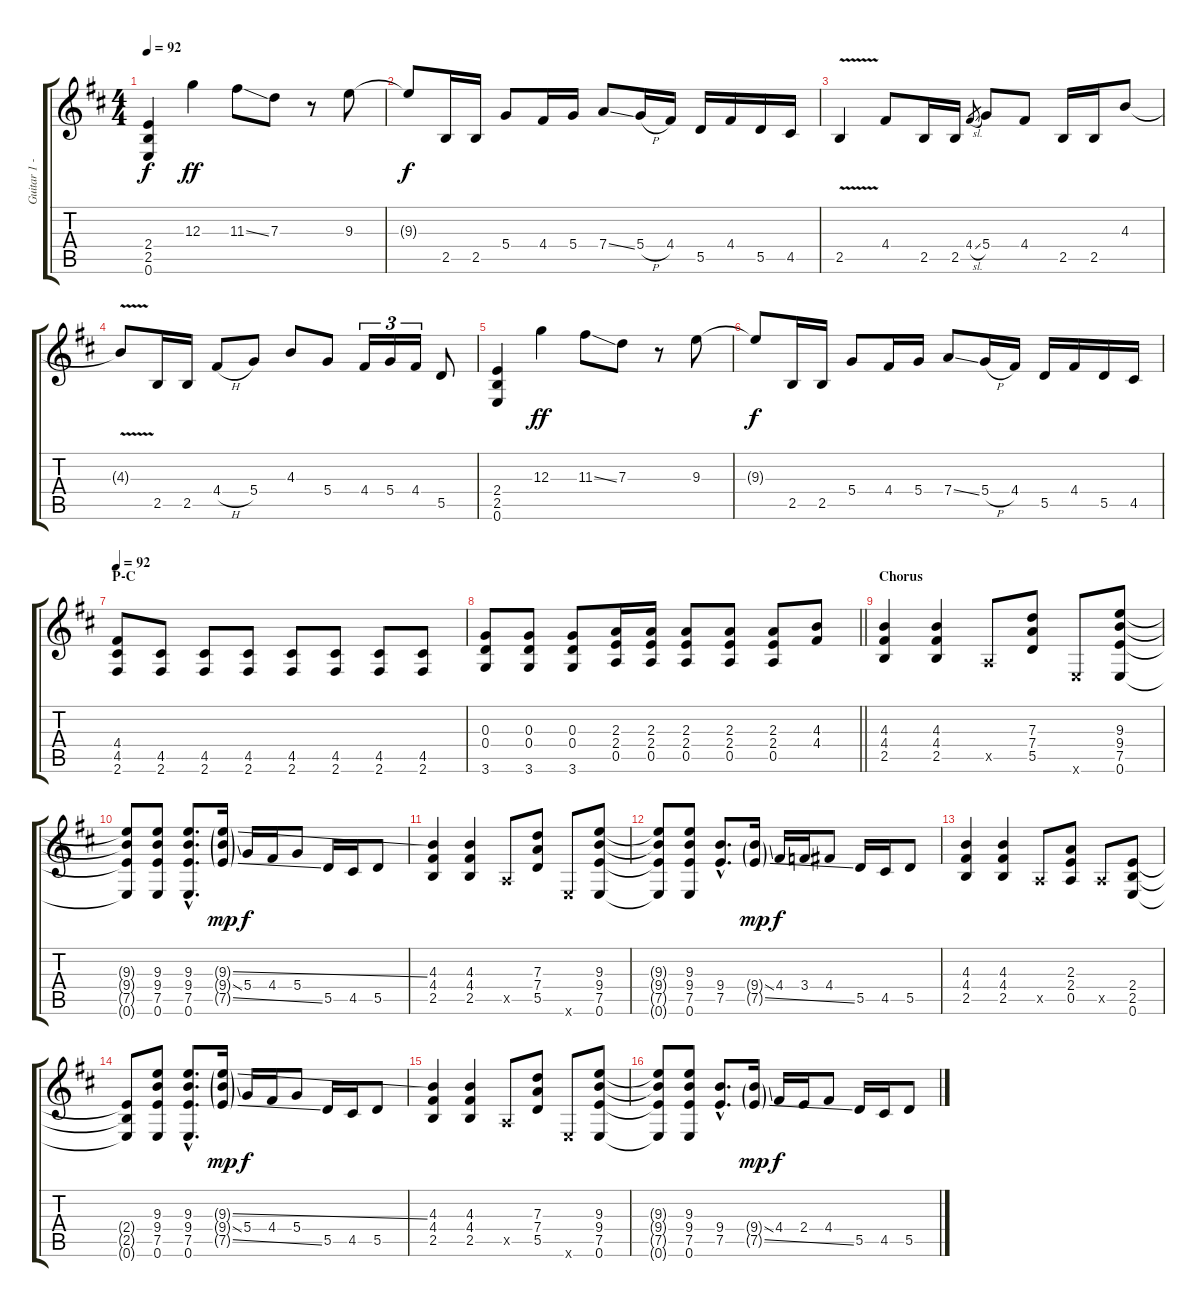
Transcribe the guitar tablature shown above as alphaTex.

\track ("Guitar 1 - Criss Oliva" "Guitar 1 -") {instrument distortionguitar}
\staff {score tabs}
\tuning (E4 B3 G3 D3 A2 E2) {hide}
\ts (4 4)
\tempo 92
\clef g2
\ks d
(2.4 2.5 0.6).4{dy f} 12.3.4{dy ff} 11.3{ss}.8 7.3.8 r.8 9.3.8 |
9.3{t}.8{dy f} 2.5.16 2.5.16 5.4.8 4.4.16 5.4.16 7.4{ss}.8 5.4{h}.16 4.4.16 5.5.16 4.4.16 5.5.16 4.5.16 |
2.5{v}.4 4.4.8 2.5.16 2.5.16 4.4{sl}.8{gr} 5.4.8 4.4.8 2.5.16 2.5.16 4.3.8 |
4.3{v t}.8 2.5.16 2.5.16 4.4{h}.8 5.4.8 4.3.8 5.4.8 4.4.16{tu (3 2)} 5.4.16{tu (3 2)} 4.4.16{tu (3 2)} 5.5.8 |
(2.4 2.5 0.6).4 12.3.4{dy ff} 11.3{ss}.8 7.3.8 r.8 9.3.8 |
9.3{t}.8{dy f} 2.5.16 2.5.16 5.4.8 4.4.16 5.4.16 7.4{ss}.8 5.4{h}.16 4.4.16 5.5.16 4.4.16 5.5.16 4.5.16 |
\section ("" "P-C")
\tempo 92
(4.4 4.5 2.6).8 (4.5 2.6).8 (4.5 2.6).8 (4.5 2.6).8 (4.5 2.6).8 (4.5 2.6).8 (4.5 2.6).8 (4.5 2.6).8 |
\barLineRight lightlight
(0.3 0.4 3.6).8 (0.3 0.4 3.6).8 (0.3 0.4 3.6).8 (2.3 2.4 0.5).16 (2.3 2.4 0.5).16 (2.3 2.4 0.5).8 (2.3 2.4 0.5).8 (2.3 2.4 0.5).8 (4.3 4.4).8 |
\section ("" "Chorus")
(4.3 4.4 2.5).4 (4.3 4.4 2.5).4 0.5{x}.8 (7.3 7.4 5.5).8 0.6{x}.8 (9.3 9.4 7.5 0.6).8 |
(9.3{t} 9.4{t} 7.5{t} 0.6{t}).8 (9.3 9.4 7.5 0.6).8 (9.3{hac} 9.4{hac} 7.5{hac} 0.6{hac}).8{d} (9.3{ss g} 9.4{ss g} 7.5{ss g}).16{dy mp} 5.4.16{dy f} 4.4.16 5.4.8 5.5.16 4.5.16 5.5.8 |
(4.3 4.4 2.5).4 (4.3 4.4 2.5).4 0.5{x}.8 (7.3 7.4 5.5).8 0.6{x}.8 (9.3 9.4 7.5 0.6).8 |
(9.3{t} 9.4{t} 7.5{t} 0.6{t}).8 (9.3 9.4 7.5 0.6).8 (9.4{hac} 7.5{hac}).8{d} (9.4{ss g} 7.5{ss g}).16{dy mp} 4.4.16{dy f} 3.4.16 4.4.8 5.5.16 4.5.16 5.5.8 |
(4.3 4.4 2.5).4 (4.3 4.4 2.5).4 0.5{x}.8 (2.3 2.4 0.5).8 0.5{x}.8 (2.4 2.5 0.6).8 |
(2.4{t} 2.5{t} 0.6{t}).8 (9.3 9.4 7.5 0.6).8 (9.3{hac} 9.4{hac} 7.5{hac} 0.6{hac}).8{d} (9.3{ss g} 9.4{ss g} 7.5{ss g}).16{dy mp} 5.4.16{dy f} 4.4.16 5.4.8 5.5.16 4.5.16 5.5.8 |
(4.3 4.4 2.5).4 (4.3 4.4 2.5).4 0.5{x}.8 (7.3 7.4 5.5).8 0.6{x}.8 (9.3 9.4 7.5 0.6).8 |
(9.3{t} 9.4{t} 7.5{t} 0.6{t}).8 (9.3 9.4 7.5 0.6).8 (9.4{hac} 7.5{hac}).8{d} (9.4{ss g} 7.5{ss g}).16{dy mp} 4.4.16{dy f} 2.4.16 4.4.8 5.5.16 4.5.16 5.5.8
